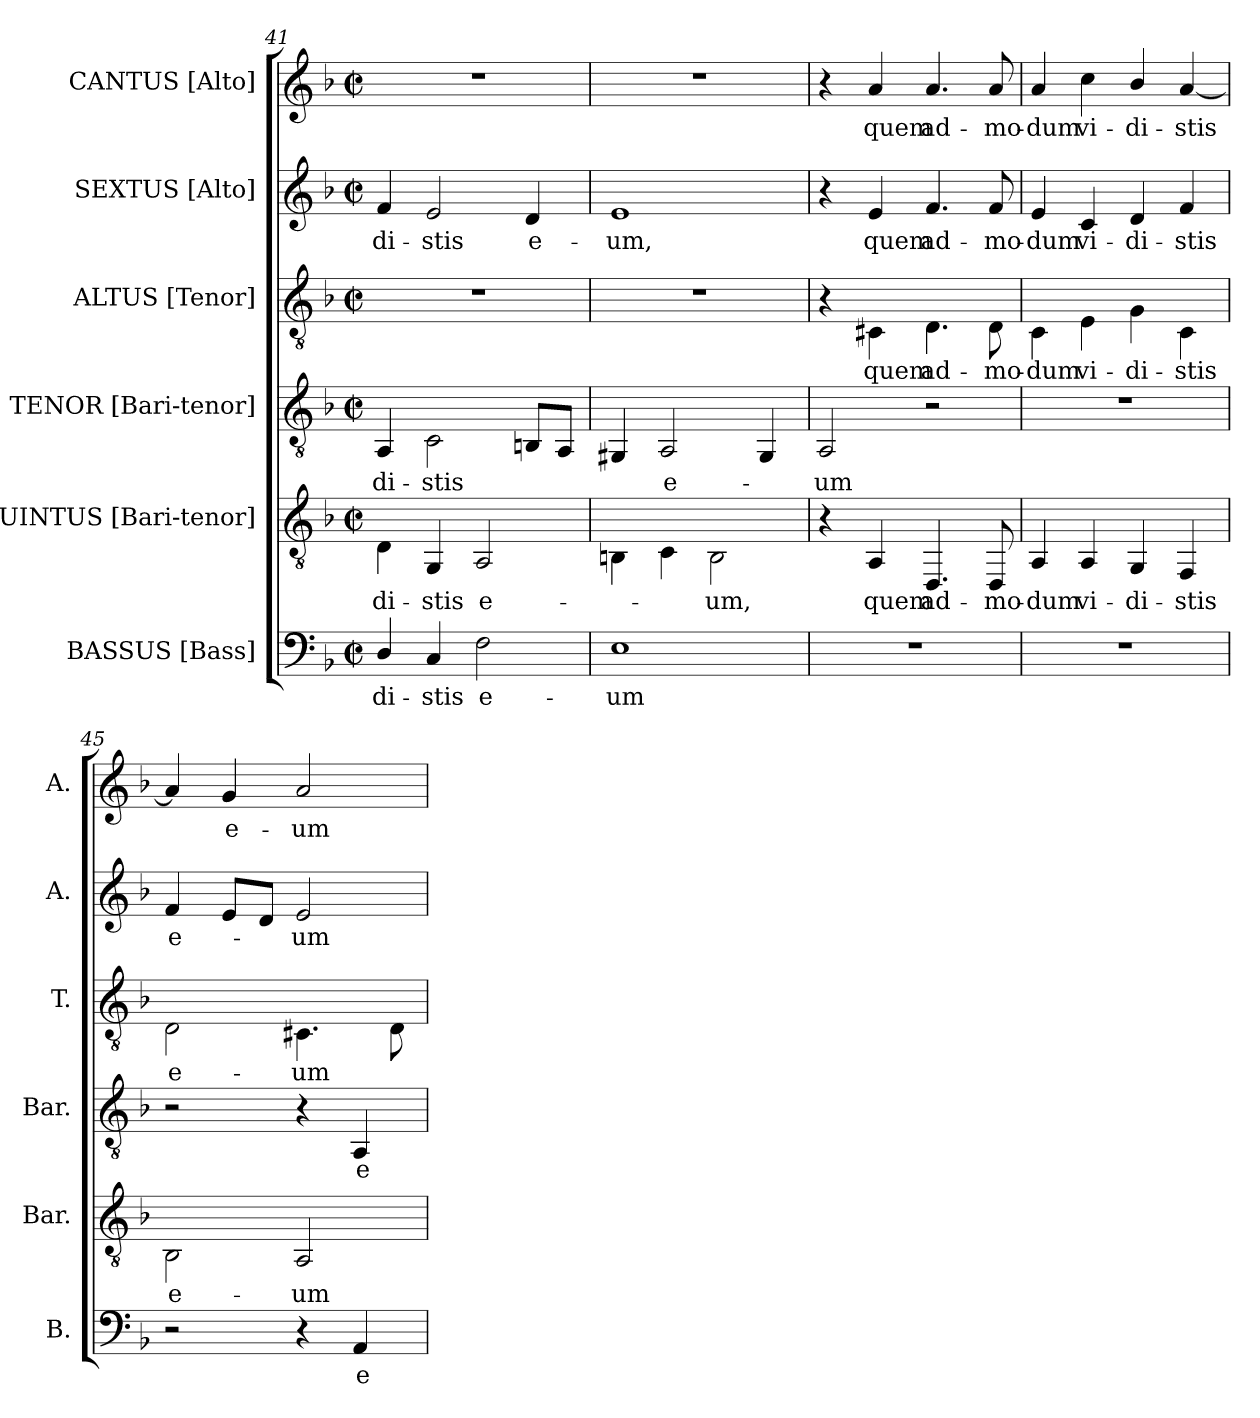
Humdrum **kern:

**kern	**text	**kern	**text	**kern	**text	**kern	**text	**kern	**text	**kern	**text
*part6	*part6	*part5	*part5	*part4	*part4	*part3	*part3	*part2	*part2	*part1	*part1
*staff6	*staff6	*staff5	*staff5	*staff4	*staff4	*staff3	*staff3	*staff2	*staff2	*staff1	*staff1
*I"BASSUS [Bass]	*	*I"QUINTUS [Bari-tenor]	*	*I"TENOR [Bari-tenor]	*	*I"ALTUS [Tenor]	*	*I"SEXTUS [Alto]	*	*I"CANTUS [Alto]	*
*I'B.	*	*I'Bar.	*	*I'Bar.	*	*I'T.	*	*I'A.	*	*I'A.	*
*clefF4	*	*clefGv2	*	*clefGv2	*	*clefGv2	*	*clefG2	*	*clefG2	*
*k[b-]	*	*k[b-]	*	*k[b-]	*	*k[b-]	*	*k[b-]	*	*k[b-]	*
*d:	*	*d:	*	*d:	*	*d:	*	*d:	*	*d:	*
*M2/2	*	*M2/2	*	*M2/2	*	*M2/2	*	*M2/2	*	*M2/2	*
*met(c|)	*	*met(c|)	*	*met(c|)	*	*met(c|)	*	*met(c|)	*	*met(c|)	*
=41	=41	=41	=41	=41	=41	=41	=41	=41	=41	=41	=41
!	!LO:LY:b:color=#000000	!	!	!	!	!	!	!	!	!	!
!	!	!	!LO:LY:b:color=#000000	!	!	!	!	!	!	!	!
!	!	!	!	!	!LO:LY:b:color=#000000	!	!	!	!	!	!
!	!	!	!	!	!	!	!	!	!LO:LY:b:color=#000000	!	!
4Di/	-di-	4Di\	-di-	4AAi/	-di-	1r	.	4fi/	-di-	1r	.
!	!LO:LY:b:color=#000000	!	!	!	!	!	!	!	!	!	!
!	!	!	!LO:LY:b:color=#000000	!	!	!	!	!	!	!	!
!	!	!	!	!	!LO:LY:b:color=#000000	!	!	!	!	!	!
!	!	!	!	!	!	!	!	!	!LO:LY:b:color=#000000	!	!
4Ci/	-stis	4GGi/	-stis	2Ci\	-stis	.	.	2ei/	-stis	.	.
!	!LO:LY:b:color=#000000	!	!	!	!	!	!	!	!	!	!
!	!	!	!LO:LY:b:color=#000000	!	!	!	!	!	!	!	!
2Fi\	e-	2AAi/	e-	.	.	.	.	.	.	.	.
!	!	!	!	!	!	!	!	!	!LO:LY:b:color=#000000	!	!
.	.	.	.	8BBni/L	.	.	.	4di/	e-	.	.
.	.	.	.	8AAi/J	.	.	.	.	.	.	.
=42	=42	=42	=42	=42	=42	=42	=42	=42	=42	=42	=42
!	!LO:LY:b:color=#000000	!	!	!	!	!	!	!	!	!	!
!	!	!	!	!	!	!	!	!	!LO:LY:b:color=#000000	!	!
1Ei	-um	4BBni\	.	4GG#Xi/	.	1r	.	1ei	-um,	1r	.
!	!	!	!	!	!LO:LY:b:color=#000000	!	!	!	!	!	!
.	.	4Ci\	.	2AAi/	e-	.	.	.	.	.	.
!	!	!	!LO:LY:b:color=#000000	!	!	!	!	!	!	!	!
.	.	2BBi\	-um,	.	.	.	.	.	.	.	.
.	.	.	.	4GG#i/	.	.	.	.	.	.	.
=43	=43	=43	=43	=43	=43	=43	=43	=43	=43	=43	=43
!	!	!	!	!	!LO:LY:b:color=#000000	!	!	!	!	!	!
1r	.	4r	.	2AAi/	-um	4r	.	4r	.	4r	.
!	!	!	!LO:LY:b:color=#000000	!	!	!	!	!	!	!	!
!	!	!	!	!	!	!	!LO:LY:b:color=#000000	!	!	!	!
!	!	!	!	!	!	!	!	!	!LO:LY:b:color=#000000	!	!
!	!	!	!	!	!	!	!	!	!	!	!LO:LY:b:color=#000000
.	.	4AAi/	quem-	.	.	4C#Xi\	quem-	4ei/	quem-	4ai/	quem-
!	!	!	!LO:LY:b:color=#000000	!	!	!	!	!	!	!	!
!	!	!	!	!	!	!	!LO:LY:b:color=#000000	!	!	!	!
!	!	!	!	!	!	!	!	!	!LO:LY:b:color=#000000	!	!
!	!	!	!	!	!	!	!	!	!	!	!LO:LY:b:color=#000000
.	.	4.DDi/	-ad-	2r	.	4.Di\	-ad-	4.fi/	-ad-	4.ai/	-ad-
!	!	!	!LO:LY:b:color=#000000	!	!	!	!	!	!	!	!
!	!	!	!	!	!	!	!LO:LY:b:color=#000000	!	!	!	!
!	!	!	!	!	!	!	!	!	!LO:LY:b:color=#000000	!	!
!	!	!	!	!	!	!	!	!	!	!	!LO:LY:b:color=#000000
.	.	8DDi/	-mo-	.	.	8Di\	-mo-	8fi/	-mo-	8ai/	-mo-
=44	=44	=44	=44	=44	=44	=44	=44	=44	=44	=44	=44
!	!	!	!LO:LY:b:color=#000000	!	!	!	!	!	!	!	!
!	!	!	!	!	!	!	!LO:LY:b:color=#000000	!	!	!	!
!	!	!	!	!	!	!	!	!	!LO:LY:b:color=#000000	!	!
!	!	!	!	!	!	!	!	!	!	!	!LO:LY:b:color=#000000
1r	.	4AAi/	-dum	1r	.	4Ci\	-dum	4ei/	-dum	4ai/	-dum
!	!	!	!LO:LY:b:color=#000000	!	!	!	!	!	!	!	!
!	!	!	!	!	!	!	!LO:LY:b:color=#000000	!	!	!	!
!	!	!	!	!	!	!	!	!	!LO:LY:b:color=#000000	!	!
!	!	!	!	!	!	!	!	!	!	!	!LO:LY:b:color=#000000
.	.	4AAi/	vi-	.	.	4Ei\	vi-	4ci/	vi-	4cci\	vi-
!	!	!	!LO:LY:b:color=#000000	!	!	!	!	!	!	!	!
!	!	!	!	!	!	!	!LO:LY:b:color=#000000	!	!	!	!
!	!	!	!	!	!	!	!	!	!LO:LY:b:color=#000000	!	!
!	!	!	!	!	!	!	!	!	!	!	!LO:LY:b:color=#000000
.	.	4GGi/	-di-	.	.	4Gi\	-di-	4di/	-di-	4b-i/	-di-
!	!	!	!LO:LY:b:color=#000000	!	!	!	!	!	!	!	!
!	!	!	!	!	!	!	!LO:LY:b:color=#000000	!	!	!	!
!	!	!	!	!	!	!	!	!	!LO:LY:b:color=#000000	!	!
!	!	!	!	!	!	!	!	!	!	!	!LO:LY:b:color=#000000
.	.	4FFi/	-stis	.	.	4Ci\	-stis	4fi/	-stis	[4ai/	-stis
!!LO:LB:g=z
=45	=45	=45	=45	=45	=45	=45	=45	=45	=45	=45	=45
!	!	!	!LO:LY:b:color=#000000	!	!	!	!	!	!	!	!
!	!	!	!	!	!	!	!LO:LY:b:color=#000000	!	!	!	!
!	!	!	!	!	!	!	!	!	!LO:LY:b:color=#000000	!	!
2r	.	2BB-i\	e-	2r	.	2Di\	e-	4fi/	e-	4ai/]	.
!	!	!	!	!	!	!	!	!	!	!	!LO:LY:b:color=#000000
.	.	.	.	.	.	.	.	8ei/L	.	4gi/	e-
.	.	.	.	.	.	.	.	8di/J	.	.	.
!	!	!	!LO:LY:b:color=#000000	!	!	!	!	!	!	!	!
!	!	!	!	!	!	!	!LO:LY:b:color=#000000	!	!	!	!
!	!	!	!	!	!	!	!	!	!LO:LY:b:color=#000000	!	!
!	!	!	!	!	!	!	!	!	!	!	!LO:LY:b:color=#000000
4r	.	2AAi/	-um	4r	.	4.C#Xi\	-um	2ei/	-um	2ai/	-um
!	!LO:LY:b:color=#000000	!	!	!	!	!	!	!	!	!	!
!	!	!	!	!	!LO:LY:b:color=#000000	!	!	!	!	!	!
4AAi/	e-	.	.	4AAi/	e-	.	.	.	.	.	.
.	.	.	.	.	.	8Di\	.	.	.	.	.
=	=	=	=	=	=	=	=	=	=	=	=
*-	*-	*-	*-	*-	*-	*-	*-	*-	*-	*-	*-
